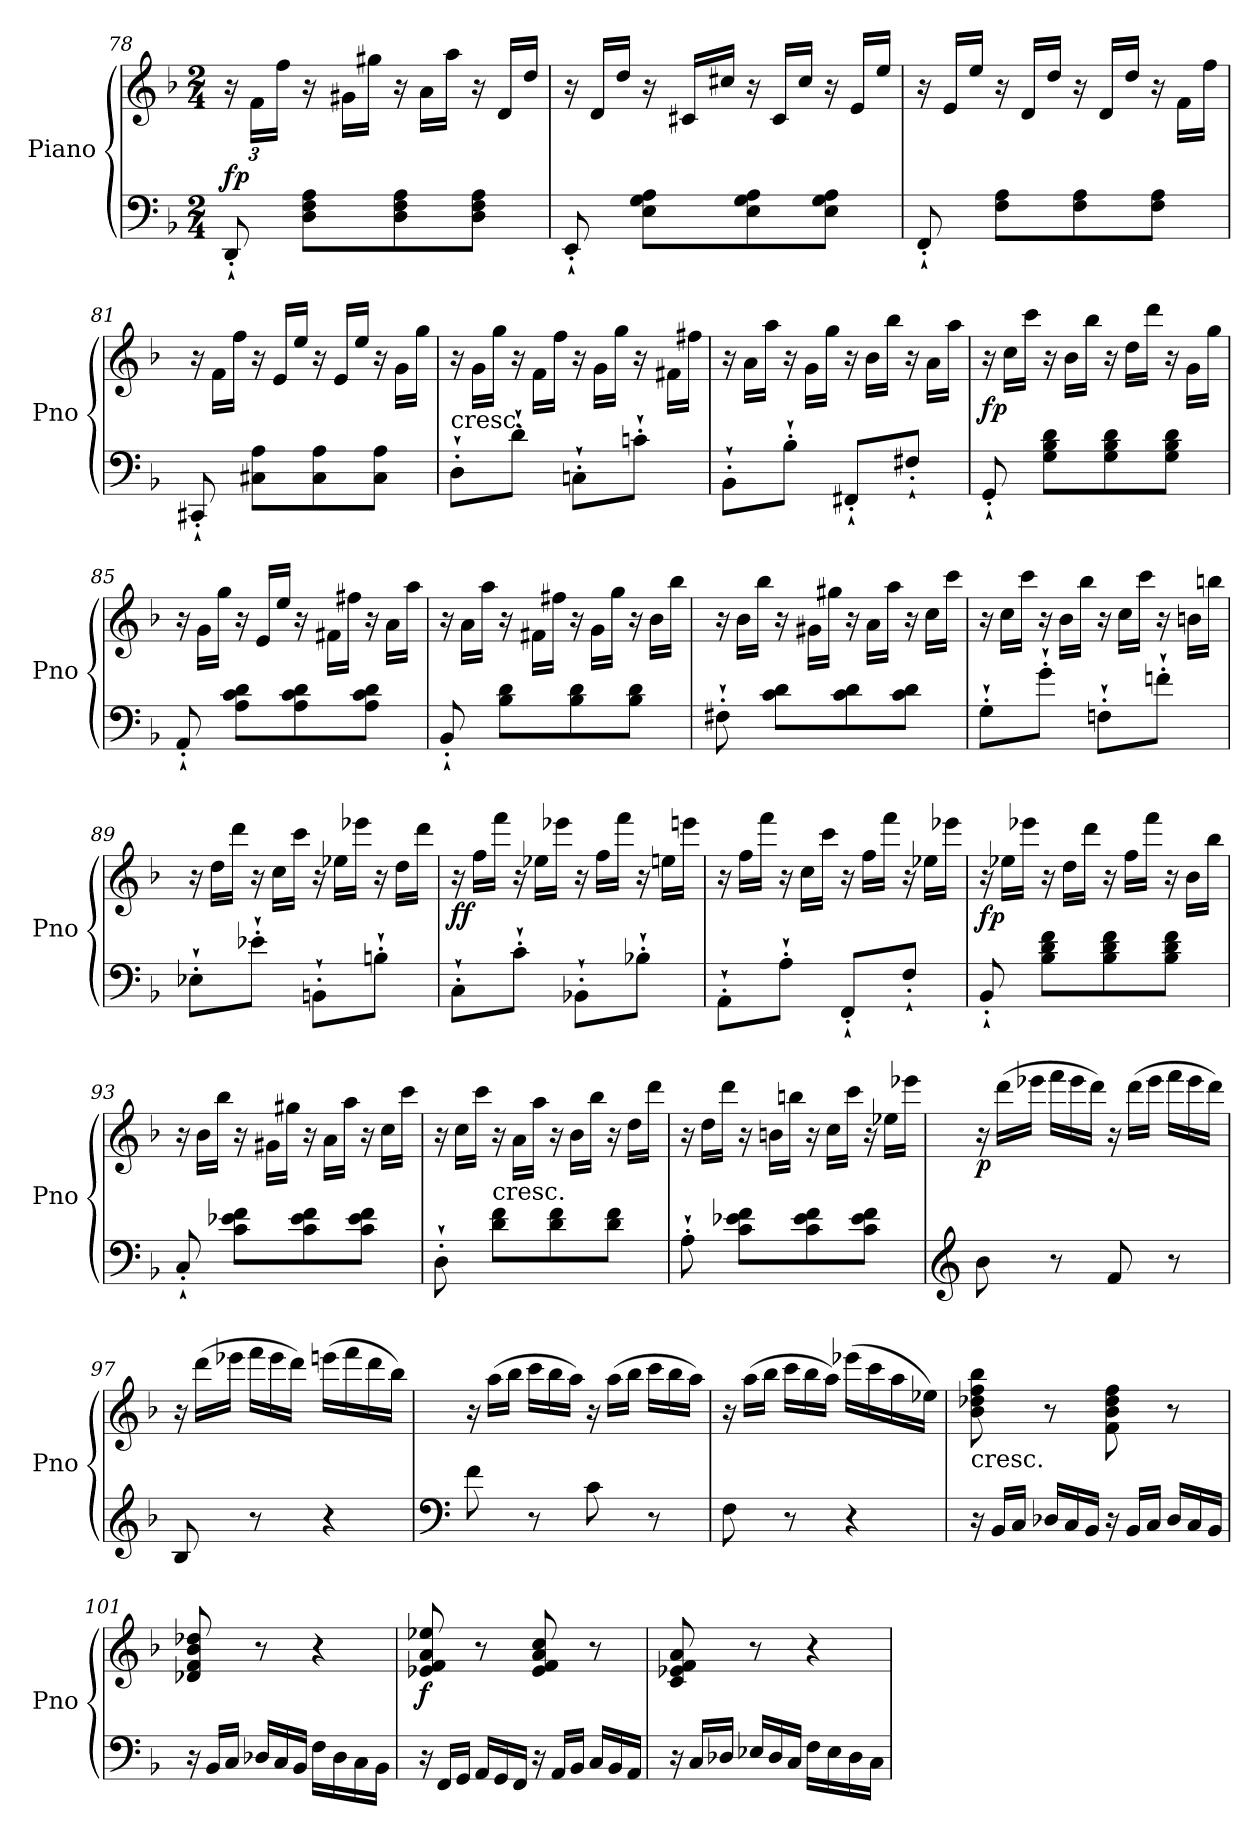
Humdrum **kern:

**kern	**kern	**dynam
*part1	*part1	*part1
*staff2	*staff1	*staff1/2
*I"Piano	*	*
*I'Pno	*	*
*clefF4	*clefG2	*
*k[b-]	*k[b-]	*
*F:	*F:	*
*M2/4	*M2/4	*
*	*Xbrackettup	*
=78	=78	=78
!	!	!LO:DY:b
8DD'`/	24r	fp
.	24f\LL	.
.	24ff\JJ	.
*	*Xtuplet	*
8D\ 8F\ 8A\L	24r	.
.	24g#X\LL	.
.	24gg#X\JJ	.
8D\ 8F\ 8A\	24r	.
.	24a\LL	.
.	24aa\JJ	.
8D\ 8F\ 8A\J	24r	.
.	24d/LL	.
.	24dd/JJ	.
!!LO:LB:g=z
=79	=79	=79
8EE'`/	24r	.
.	24d/LL	.
.	24dd/JJ	.
8E\ 8G\ 8A\L	24r	.
.	24c#X/LL	.
.	24cc#X/JJ	.
8E\ 8G\ 8A\	24r	.
.	24c#/LL	.
.	24cc#/JJ	.
8E\ 8G\ 8A\J	24r	.
.	24e/LL	.
.	24ee/JJ	.
=80	=80	=80
8FF'`/	24r	.
.	24e/LL	.
.	24ee/JJ	.
8F\ 8A\L	24r	.
.	24d/LL	.
.	24dd/JJ	.
8F\ 8A\	24r	.
.	24d/LL	.
.	24dd/JJ	.
8F\ 8A\J	24r	.
.	24f\LL	.
.	24ff\JJ	.
=81	=81	=81
8CC#X'`/	24r	.
.	24f\LL	.
.	24ff\JJ	.
8C#X\ 8A\L	24r	.
.	24e/LL	.
.	24ee/JJ	.
8C#\ 8A\	24r	.
.	24e/LL	.
.	24ee/JJ	.
8C#\ 8A\J	24r	.
.	24g\LL	.
.	24gg\JJ	.
!!LO:LB:g=z
=82	=82	=82
!	!LO:TX:b:t=cresc.	!
8D'`\L	24r	.
.	24g\LL	.
.	24gg\JJ	.
8d'`\J	24r	.
.	24f\LL	.
.	24ff\JJ	.
8Cn'`\L	24r	.
.	24g\LL	.
.	24gg\JJ	.
8cn'`\J	24r	.
.	24f#X\LL	.
.	24ff#X\JJ	.
=83	=83	=83
8BB-'`\L	24r	.
.	24a\LL	.
.	24aa\JJ	.
8B-'`\J	24r	.
.	24g\LL	.
.	24gg\JJ	.
8FF#X'`/L	24r	.
.	24b-\LL	.
.	24bb-\JJ	.
8F#X'`/J	24r	.
.	24a\LL	.
.	24aa\JJ	.
=84	=84	=84
!	!	!LO:DY:b
8GG'`/	24r	fp
.	24cc\LL	.
.	24ccc\JJ	.
8G\ 8B-\ 8d\L	24r	.
.	24b-\LL	.
.	24bb-\JJ	.
8G\ 8B-\ 8d\	24r	.
.	24dd\LL	.
.	24ddd\JJ	.
8G\ 8B-\ 8d\J	24r	.
.	24g\LL	.
.	24gg\JJ	.
=85	=85	=85
8AA'`/	24r	.
.	24g\LL	.
.	24gg\JJ	.
8A\ 8c\ 8d\L	24r	.
.	24e/LL	.
.	24ee/JJ	.
8A\ 8c\ 8d\	24r	.
.	24f#X\LL	.
.	24ff#X\JJ	.
8A\ 8c\ 8d\J	24r	.
.	24a\LL	.
.	24aa\JJ	.
!!LO:LB:g=z
=86	=86	=86
8BB-'`/	24r	.
.	24a\LL	.
.	24aa\JJ	.
8B-\ 8d\L	24r	.
.	24f#X\LL	.
.	24ff#X\JJ	.
8B-\ 8d\	24r	.
.	24g\LL	.
.	24gg\JJ	.
8B-\ 8d\J	24r	.
.	24b-\LL	.
.	24bb-\JJ	.
=87	=87	=87
8F#X'`\	24r	.
.	24b-\LL	.
.	24bb-\JJ	.
8c\ 8d\L	24r	.
.	24g#X\LL	.
.	24gg#X\JJ	.
8c\ 8d\	24r	.
.	24a\LL	.
.	24aa\JJ	.
8c\ 8d\J	24r	.
.	24cc\LL	.
.	24ccc\JJ	.
=88	=88	=88
8G'`\L	24r	.
.	24cc\LL	.
.	24ccc\JJ	.
8g'`\J	24r	.
.	24b-\LL	.
.	24bb-\JJ	.
8Fn'`\L	24r	.
.	24cc\LL	.
.	24ccc\JJ	.
8fn'`\J	24r	.
.	24bn\LL	.
.	24bbn\JJ	.
!!LO:LB:g=z
=89	=89	=89
8E-X'`\L	24r	.
.	24dd\LL	.
.	24ddd\JJ	.
8e-X'`\J	24r	.
.	24cc\LL	.
.	24ccc\JJ	.
8BBn'`\L	24r	.
.	24ee-X\LL	.
.	24eee-X\JJ	.
8Bn'`\J	24r	.
.	24dd\LL	.
.	24ddd\JJ	.
=90	=90	=90
!	!	!LO:DY:b
8C'`\L	24r	ff
.	24ff\LL	.
.	24fff\JJ	.
8c'`\J	24r	.
.	24ee-X\LL	.
.	24eee-X\JJ	.
8BB-X'`\L	24r	.
.	24ff\LL	.
.	24fff\JJ	.
8B-X'`\J	24r	.
.	24een\LL	.
.	24eeen\JJ	.
=91	=91	=91
8AA'`\L	24r	.
.	24ff\LL	.
.	24fff\JJ	.
8A'`\J	24r	.
.	24cc\LL	.
.	24ccc\JJ	.
8FF'`/L	24r	.
.	24ff\LL	.
.	24fff\JJ	.
8F'`/J	24r	.
.	24ee-X\LL	.
.	24eee-X\JJ	.
!!LO:PB:g=z
=92	=92	=92
!	!	!LO:DY:b
8BB-'`/	24r	fp
.	24ee-X\LL	.
.	24eee-X\JJ	.
8B-\ 8d\ 8f\L	24r	.
.	24dd\LL	.
.	24ddd\JJ	.
8B-\ 8d\ 8f\	24r	.
.	24ff\LL	.
.	24fff\JJ	.
8B-\ 8d\ 8f\J	24r	.
.	24b-\LL	.
.	24bb-\JJ	.
=93	=93	=93
8C'`/	24r	.
.	24b-\LL	.
.	24bb-\JJ	.
8c\ 8e-X\ 8f\L	24r	.
.	24g#X\LL	.
.	24gg#X\JJ	.
8c\ 8e-\ 8f\	24r	.
.	24a\LL	.
.	24aa\JJ	.
8c\ 8e-\ 8f\J	24r	.
.	24cc\LL	.
.	24ccc\JJ	.
=94	=94	=94
8D'`\	24r	.
.	24cc\LL	.
.	24ccc\JJ	.
!LO:TX:a:t=cresc.	!	!
8d\ 8f\L	24r	.
.	24a\LL	.
.	24aa\JJ	.
8d\ 8f\	24r	.
.	24b-\LL	.
.	24bb-\JJ	.
8d\ 8f\J	24r	.
.	24dd\LL	.
.	24ddd\JJ	.
!!LO:LB:g=z
=95	=95	=95
8A'`\	24r	.
.	24dd\LL	.
.	24ddd\JJ	.
8c\ 8e-X\ 8f\L	24r	.
.	24bn\LL	.
.	24bbn\JJ	.
8c\ 8e-\ 8f\	24r	.
.	24cc\LL	.
.	24ccc\JJ	.
8c\ 8e-\ 8f\J	24r	.
.	24ee-X\LL	.
.	24eee-X\JJ	.
=96	=96	=96
*clefG2	*	*
!	!	!LO:DY:b
8b-\	24r	p
.	(>24ddd\LL	.
.	24eee-X\JJ	.
8r	24fff\LL	.
.	24eee-\	.
.	24ddd\JJ)	.
8f/	24r	.
.	(>24ddd\LL	.
.	24eee-\JJ	.
8r	24fff\LL	.
.	24eee-\	.
.	24ddd\JJ)	.
=97	=97	=97
8B-/	24r	.
.	(>24ddd\LL	.
.	24eee-X\JJ	.
8r	24fff\LL	.
.	24eee-\	.
.	24ddd\JJ)	.
4r	(>16eeen\LL	.
.	16fff\	.
.	16ddd\	.
.	16bb-\JJ)	.
!!LO:LB:g=z
=98	=98	=98
*clefF4	*	*
8f\	24r	.
.	(>24aa\LL	.
.	24bb-\JJ	.
8r	24ccc\LL	.
.	24bb-\	.
.	24aa\JJ)	.
8c\	24r	.
.	(>24aa\LL	.
.	24bb-\JJ	.
8r	24ccc\LL	.
.	24bb-\	.
.	24aa\JJ)	.
=99	=99	=99
8F\	24r	.
.	(>24aa\LL	.
.	24bb-\JJ	.
8r	24ccc\LL	.
.	24bb-\	.
.	24aa\JJ)	.
4r	(>16eee-X\LL	.
.	16ccc\	.
.	16aa\	.
.	16ee-X\JJ)	.
=100	=100	=100
*Xtuplet	*	*
!	!LO:TX:b:t=cresc.	!
24r	8b-\ 8dd-X\ 8ff\ 8bb-\	.
24BB-/LL	.	.
24C/JJ	.	.
24D-X/LL	8r	.
24C/	.	.
24BB-/JJ	.	.
24r	8f\ 8b-\ 8dd-\ 8ff\	.
24BB-/LL	.	.
24C/JJ	.	.
24D-/LL	8r	.
24C/	.	.
24BB-/JJ	.	.
!!LO:LB:g=z
=101	=101	=101
24r	8d-X/ 8f/ 8b-/ 8dd-X/	.
24BB-/LL	.	.
24C/JJ	.	.
24D-X/LL	8r	.
24C/	.	.
24BB-/JJ	.	.
16F\LL	4r	.
16D-\	.	.
16C\	.	.
16BB-\JJ	.	.
=102	=102	=102
!	!	!LO:DY:b
24r	8e-X/ 8f/ 8a/ 8ee-X/	f
24FF/LL	.	.
24GG/JJ	.	.
24AA/LL	8r	.
24GG/	.	.
24FF/JJ	.	.
24r	8e-/ 8f/ 8a/ 8cc/	.
24AA/LL	.	.
24BB-/JJ	.	.
24C/LL	8r	.
24BB-/	.	.
24AA/JJ	.	.
=103	=103	=103
24r	8c/ 8e-X/ 8f/ 8a/	.
24C/LL	.	.
24D-X/JJ	.	.
24E-X/LL	8r	.
24D-/	.	.
24C/JJ	.	.
16F\LL	4r	.
16E-\	.	.
16D-\	.	.
16C\JJ	.	.
=	=	=
*-	*-	*-
